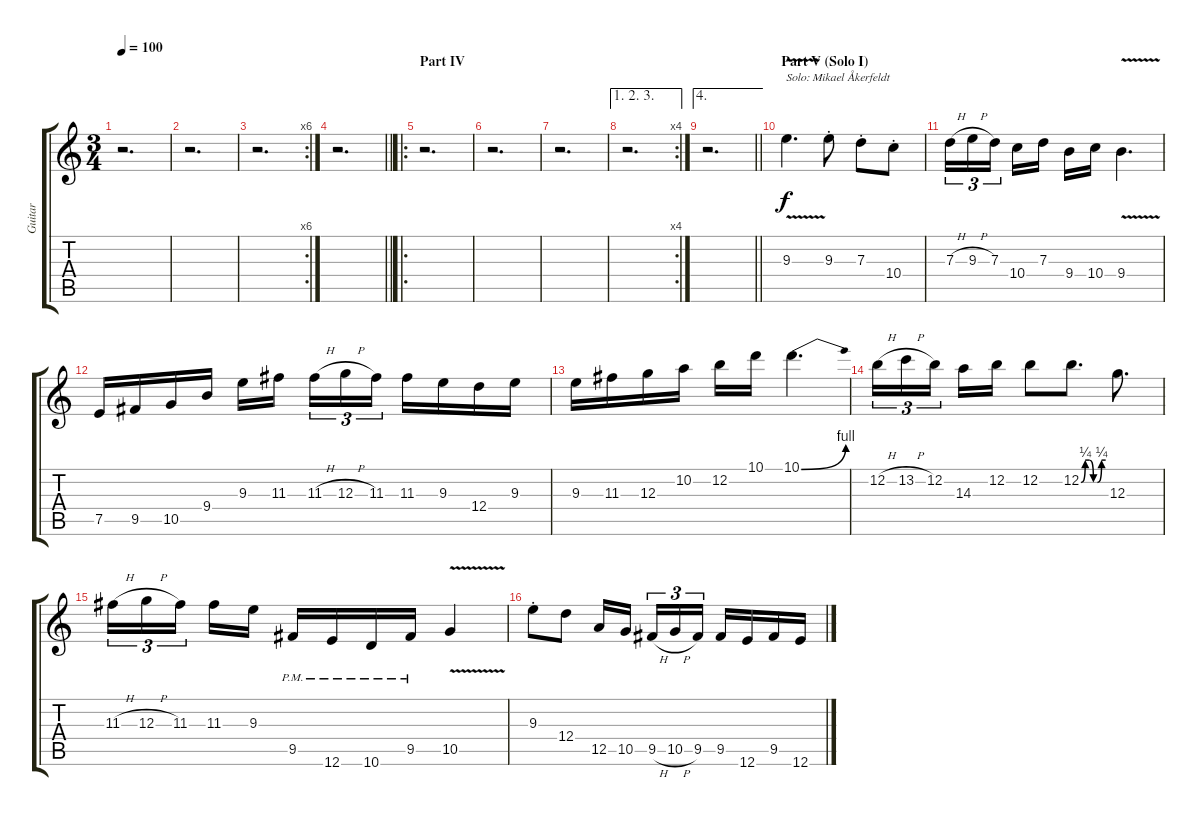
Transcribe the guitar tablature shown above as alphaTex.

\track ("Guitar" "Guitar") {instrument overdrivenguitar}
\staff {score tabs}
\tuning (E4 B3 G3 D3 A2 E2) {hide}
\ts (3 4)
\tempo 100
\clef g2
\ks c
r.2{d dy f} |
r.2{d} |
\rc 6
r.2{d} |
\barLineRight lightlight
r.2{d} |
\ro
\section ("" "Part IV")
r.2{d} |
r.2{d} |
r.2{d} |
\ae (1 2 3)
\rc 4
r.2{d} |
\ae 4
\barLineRight lightlight
r.2{d} |
\section ("" "Part V (Solo I)")
9.3{v}.4{d txt "Solo: Mikael Åkerfeldt"} 9.3{st}.8 7.3{st}.8 10.4{st}.8 |
7.3{h}.16{tu (3 2)} 9.3{h}.16{tu (3 2)} 7.3.16{tu (3 2) beam splitsecondary} 10.4.16 7.3.16 9.4.16 10.4.16 9.4{v}.4{d} |
7.5.16 9.5.16 10.5.16 9.4.16 9.3.16 11.3.16{beam splitsecondary} 11.3{h}.16{tu (3 2)} 12.3{h}.16{tu (3 2)} 11.3.16{tu (3 2)} 11.3.16 9.3.16 12.4.16 9.3.16 |
9.3.16 11.3.16 12.3.16 10.2.16 12.2.16 10.1.16 10.1{be (bend 0 0 60 4)}.4{d} |
12.2{h}.16{tu (3 2)} 13.2{h}.16{tu (3 2)} 12.2.16{tu (3 2) beam splitsecondary} 14.3.16 12.2.16 12.2.8 12.2{be (custom 0 0 10 1 20 1 30 0 40 0 50 1 60 1)}.8{d} 12.3.8{d} |
11.3{h}.16{tu (3 2)} 12.3{h}.16{tu (3 2)} 11.3.16{tu (3 2) beam splitsecondary} 11.3.16 9.3.16 9.5{pm}.16 12.6{pm}.16 10.6{pm}.16 9.5{pm}.16 10.5{v}.4 |
9.3{st}.8 12.4.8 12.5.16 10.5.16{beam splitsecondary} 9.5{h}.16{tu (3 2)} 10.5{h}.16{tu (3 2)} 9.5.16{tu (3 2)} 9.5.16 12.6.16 9.5.16 12.6.16
